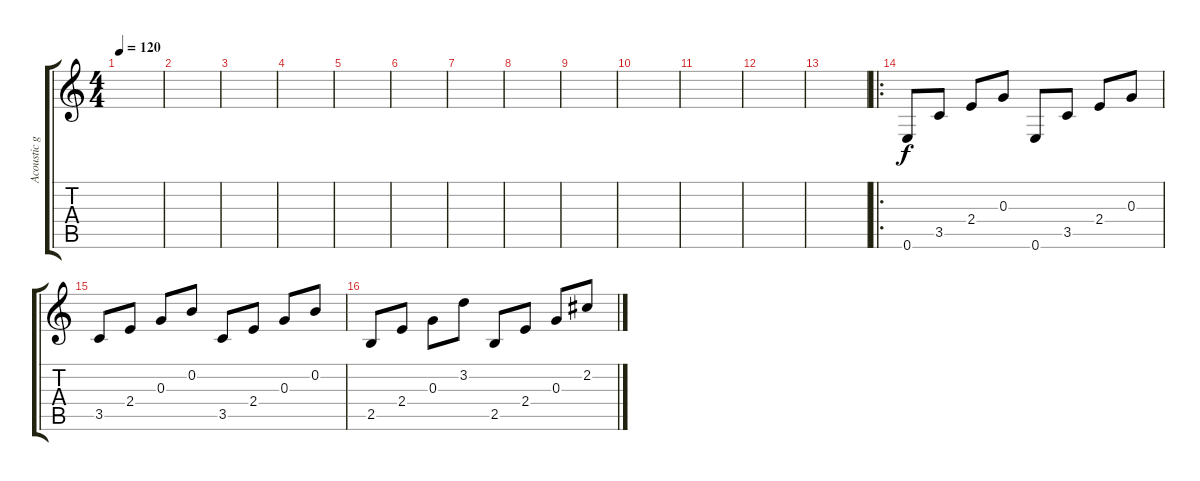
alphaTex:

\track ("Acoustic guitar" "Acoustic g") {instrument acousticguitarsteel}
\staff {score tabs}
\tuning (E4 B3 G3 D3 A2 E2) {hide}
\ts (4 4)
\tempo 120
\clef g2
\ks c
|
|
|
|
|
|
|
|
|
|
|
|
|
\ro
0.6.8 3.5.8 2.4.8 0.3.8 0.6.8 3.5.8 2.4.8 0.3.8 |
3.5.8 2.4.8 0.3.8 0.2.8 3.5.8 2.4.8 0.3.8 0.2.8 |
2.5.8 2.4.8 0.3.8 3.2.8 2.5.8 2.4.8 0.3.8 2.2.8
